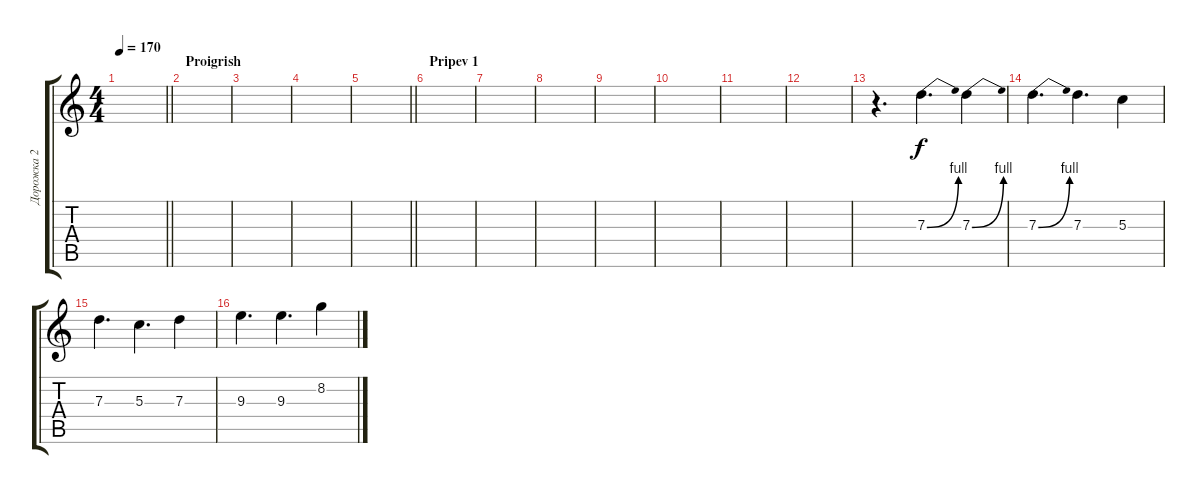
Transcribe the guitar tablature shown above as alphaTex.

\track ("Дорожка 2" "Дорожка 2") {instrument acousticguitarsteel}
\staff {score tabs}
\tuning (E4 B3 G3 D3 A2 E2) {hide}
\ts (4 4)
\tempo 170
\clef g2
\barLineRight lightlight
\ks c
|
\section ("" "Proigrish")
|
|
|
\barLineRight lightlight
|
\section ("" "Pripev 1")
|
|
|
|
|
|
|
r.4{d} 7.3{be (bend 0 0 60 4)}.4{d} 7.3{be (bend 0 0 60 4)}.4 |
7.3{be (bend 0 0 60 4)}.4{d} 7.3.4{d} 5.3.4 |
7.3.4{d} 5.3.4{d} 7.3.4 |
9.3.4{d} 9.3.4{d} 8.2.4
